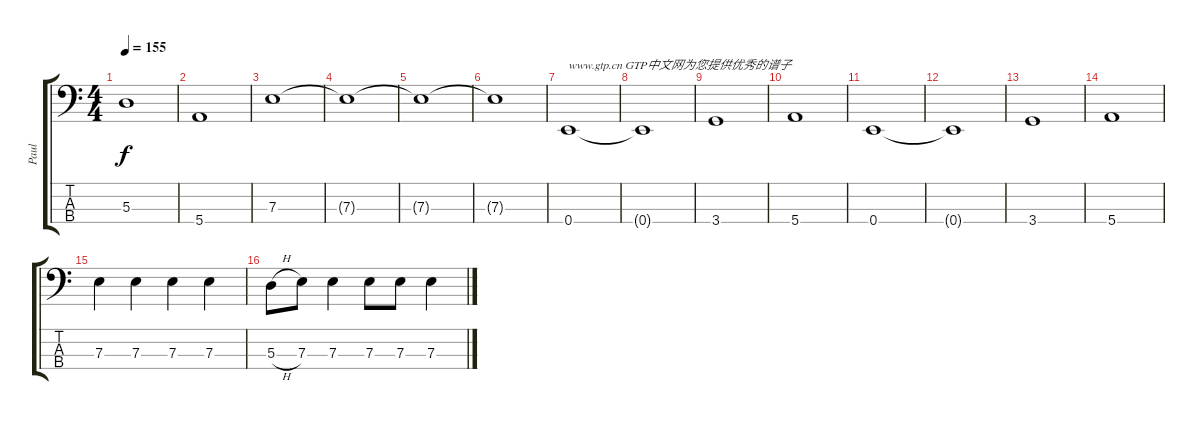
\track ("Paul" "Paul") {instrument acousticbass}
\staff {score tabs}
\tuning (G2 D2 A1 E1) {hide}
\ts (4 4)
\tempo 155
\clef f4
\ks c
5.3.1{dy f instrument acousticbass} |
5.4.1 |
7.3.1 |
7.3{t}.1 |
7.3{t}.1 |
7.3{t}.1 |
0.4.1{txt "www.gtp.cn GTP中文网为您提供优秀的谱子"} |
0.4{t}.1 |
3.4.1 |
5.4.1 |
0.4.1 |
0.4{t}.1 |
3.4.1 |
5.4.1 |
7.3.4 7.3.4 7.3.4 7.3.4 |
5.3{h}.8 7.3.8 7.3.4 7.3.8 7.3.8 7.3.4
